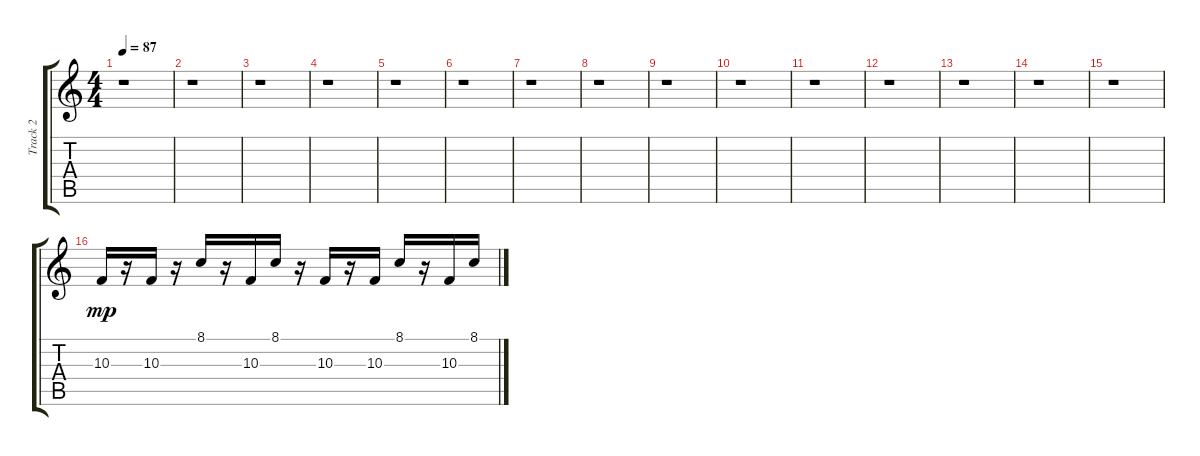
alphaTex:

\track ("Track 2" "Track 2") {instrument ocarina}
\staff {score tabs}
\tuning (E4 B3 G3 D3 A2 E2) {hide}
\ts (4 4)
\tempo 87
\clef g2
\ks c
r.1{dy f} |
r.1 |
r.1 |
r.1 |
r.1 |
r.1 |
r.1 |
r.1 |
r.1 |
r.1 |
r.1 |
r.1 |
r.1 |
r.1 |
r.1 |
10.3.16{dy mp} r.16 10.3.16 r.16 8.1.16 r.16 10.3.16 8.1.16 r.16 10.3.16 r.16 10.3.16 8.1.16 r.16 10.3.16 8.1.16
